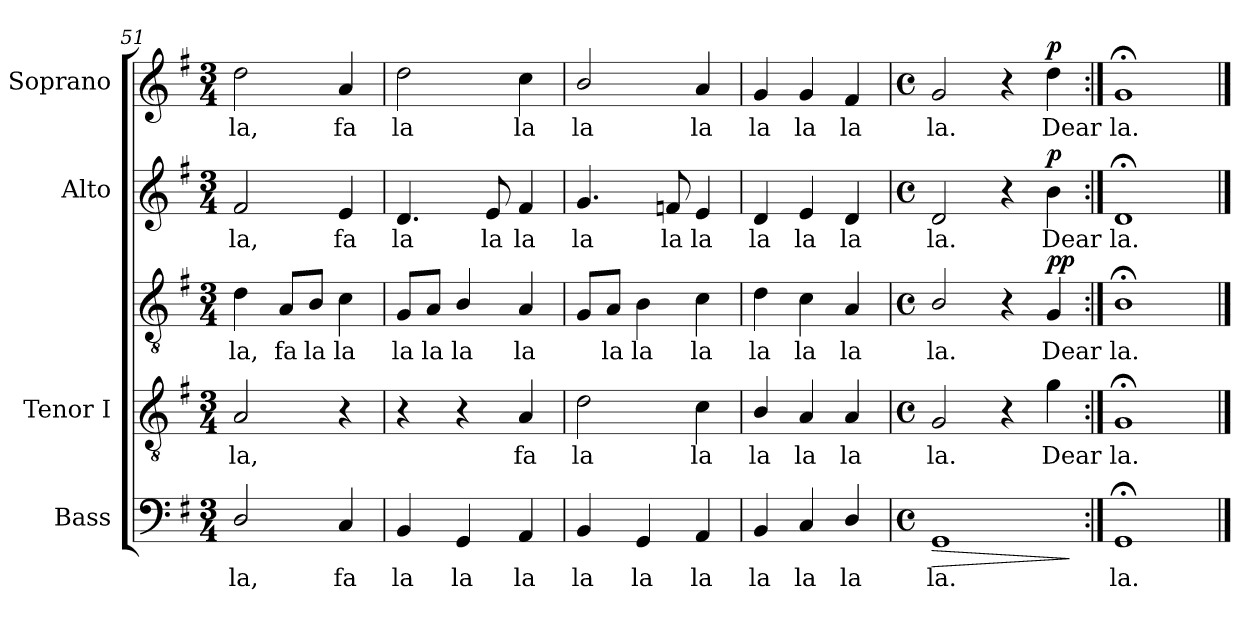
**kern	**text	**dynam	**kern	**text	**kern	**text	**dynam	**kern	**text	**dynam	**kern	**text	**dynam
*part4	*part4	*part4	*part3	*part3	*part3	*part3	*part3	*part2	*part2	*part2	*part1	*part1	*part1
*staff5	*staff5	*staff5	*staff4	*staff4	*staff3	*staff3	*staff3/4	*staff2	*staff2	*staff2	*staff1	*staff1	*staff1
*I"Bass	*	*	*I"Tenor I	*	*	*	*	*I"Alto	*	*	*I"Soprano	*	*
*I'B	*	*	*I'T	*	*	*	*	*I'A	*	*	*I'S	*	*
*clefF4	*	*	*clefGv2	*	*clefGv2	*	*	*clefG2	*	*	*clefG2	*	*
*k[f#]	*	*	*k[f#]	*	*k[f#]	*	*	*k[f#]	*	*	*k[f#]	*	*
*G:	*	*	*G:	*	*G:	*	*	*G:	*	*	*G:	*	*
*M3/4	*	*	*M3/4	*	*M3/4	*	*	*M3/4	*	*	*M3/4	*	*
=51	=51	=51	=51	=51	=51	=51	=51	=51	=51	=51	=51	=51	=51
!	!LO:LY:b	!	!	!LO:LY:b	!	!LO:LY:b	!	!	!LO:LY:b	!	!	!LO:LY:b	!
2D/	la,	.	2A	la,	4d	la,	.	2f#	la,	.	2dd	la,	.
!	!	!	!	!	!	!LO:LY:b	!	!	!	!	!	!	!
.	.	.	.	.	8A/L	fa	.	.	.	.	.	.	.
!	!	!	!	!	!	!LO:LY:b	!	!	!	!	!	!	!
.	.	.	.	.	8B/J	la	.	.	.	.	.	.	.
!	!LO:LY:b	!	!	!	!	!LO:LY:b	!	!	!LO:LY:b	!	!	!LO:LY:b	!
4C	fa	.	4r	.	4c	la	.	4e	fa	.	4a	fa	.
=52	=52	=52	=52	=52	=52	=52	=52	=52	=52	=52	=52	=52	=52
!	!LO:LY:b	!	!	!	!	!LO:LY:b	!	!	!LO:LY:b	!	!	!LO:LY:b	!
4BB	la	.	4r	.	8G/L	la	.	4.d	la	.	2dd	la	.
!	!	!	!	!	!	!LO:LY:b	!	!	!	!	!	!	!
.	.	.	.	.	8A/J	la	.	.	.	.	.	.	.
!	!LO:LY:b	!	!	!	!	!LO:LY:b	!	!	!	!	!	!	!
4GG	la	.	4r	.	4B/	la	.	.	.	.	.	.	.
!	!	!	!	!	!	!	!	!	!LO:LY:b	!	!	!	!
.	.	.	.	.	.	.	.	8e	la	.	.	.	.
!	!LO:LY:b	!	!	!LO:LY:b	!	!LO:LY:b	!	!	!LO:LY:b	!	!	!LO:LY:b	!
4AA	la	.	4A	fa	4A	la	.	4f#	la	.	4cc	la	.
=53	=53	=53	=53	=53	=53	=53	=53	=53	=53	=53	=53	=53	=53
!	!LO:LY:b	!	!	!LO:LY:b	!	!	!	!	!LO:LY:b	!	!	!LO:LY:b	!
4BB	la	.	2d	la	8G/L	.	.	4.g	la	.	2b/	la	.
!	!	!	!	!	!	!LO:LY:b	!	!	!	!	!	!	!
.	.	.	.	.	8A/J	la	.	.	.	.	.	.	.
!	!LO:LY:b	!	!	!	!	!LO:LY:b	!	!	!	!	!	!	!
4GG	la	.	.	.	4B	la	.	.	.	.	.	.	.
!	!	!	!	!	!	!	!	!	!LO:LY:b	!	!	!	!
.	.	.	.	.	.	.	.	8fn	la	.	.	.	.
!	!LO:LY:b	!	!	!LO:LY:b	!	!LO:LY:b	!	!	!LO:LY:b	!	!	!LO:LY:b	!
4AA	la	.	4c	la	4c	la	.	4e	la	.	4a	la	.
=54	=54	=54	=54	=54	=54	=54	=54	=54	=54	=54	=54	=54	=54
!	!LO:LY:b	!	!	!LO:LY:b	!	!LO:LY:b	!	!	!LO:LY:b	!	!	!LO:LY:b	!
4BB	la	.	4B/	la	4d	la	.	4d	la	.	4g	la	.
!	!LO:LY:b	!	!	!LO:LY:b	!	!LO:LY:b	!	!	!LO:LY:b	!	!	!LO:LY:b	!
4C	la	.	4A	la	4c	la	.	4e	la	.	4g	la	.
!	!LO:LY:b	!	!	!LO:LY:b	!	!LO:LY:b	!	!	!LO:LY:b	!	!	!LO:LY:b	!
4D/	la	.	4A	la	4A	la	.	4d	la	.	4f#	la	.
=55	=55	=55	=55	=55	=55	=55	=55	=55	=55	=55	=55	=55	=55
*M4/4	*	*	*M4/4	*	*M4/4	*	*	*M4/4	*	*	*M4/4	*	*
*met(c)	*	*	*met(c)	*	*met(c)	*	*	*met(c)	*	*	*met(c)	*	*
!	!LO:LY:b	!LO:HP:b	!	!LO:LY:b	!	!LO:LY:b	!	!	!LO:LY:b	!	!	!LO:LY:b	!
1GG	la.	>	2G	la.	2B/	la.	.	2d	la.	.	2g	la.	.
.	.	.	4r	.	4r	.	.	4r	.	.	4r	.	.
!	!	!	!	!LO:LY:b	!	!LO:LY:b	!LO:DY:b=2	!	!LO:LY:b	!	!	!LO:LY:b	!
!	!	!	!	!	!	!	!LO:DY:n=1:b	!	!	!LO:DY:b	!	!	!LO:DY:b
.	.	.	4g	Dear	4G	Dear	p p	4b	Dear	p	4dd	Dear	p
.	.	]	.	.	.	.	.	.	.	.	.	.	.
=56:|!	=56:|!	=56:|!	=56:|!	=56:|!	=56:|!	=56:|!	=56:|!	=56:|!	=56:|!	=56:|!	=56:|!	=56:|!	=56:|!
!	!LO:LY:b	!	!	!LO:LY:b	!	!LO:LY:b	!	!	!LO:LY:b	!	!	!LO:LY:b	!
1GG;<	la.	.	1G;<	la.	1B;<	la.	.	1d;<	la.	.	1g;<	la.	.
==	==	==	==	==	==	==	==	==	==	==	==	==	==
*-	*-	*-	*-	*-	*-	*-	*-	*-	*-	*-	*-	*-	*-
